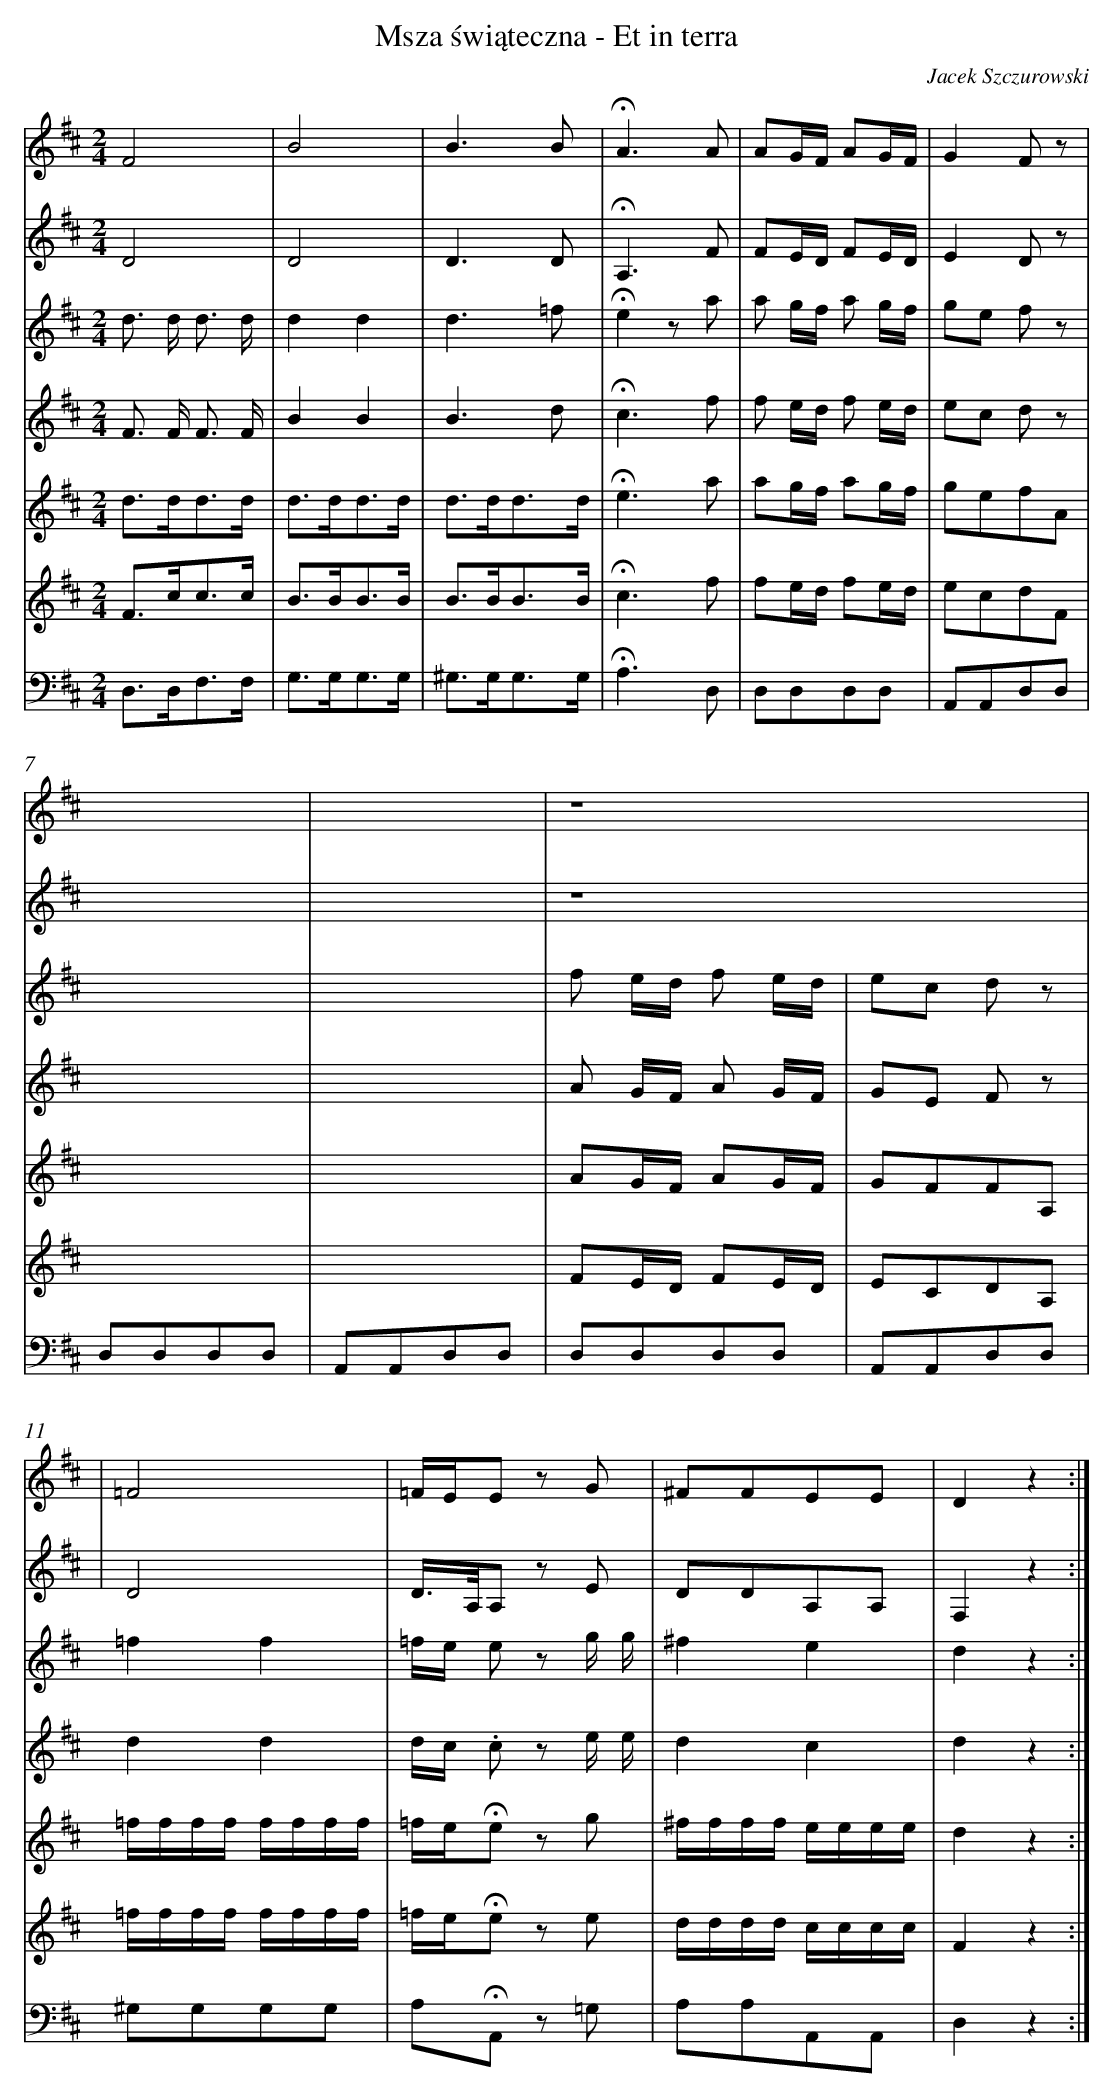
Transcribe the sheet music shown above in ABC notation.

X:1
T: Msza świąteczna - Et in terra
C: Jacek Szczurowski
L: 1/8
M: 2/4
V: 1 clef=treble
V: 2 clef=treble
V: 3
V: 4
V: 5 clef=treble
V: 6 clef=treble
V: 7 clef=bass
K: D
[V:1] F4 |
[V:2] D4 |
[V:3] d> d d3/ d/ |
[V:4] F> F F3/ F/ |
[V:5] d>dd3/d/ |
[V:6] F>cc3/c/ |
[V:7] D,>D,F,3/F,/ |
[V:1] B4 |
[V:2] D4 |
[V:3] d2d2 |
[V:4] B2B2 |
[V:5] d>dd3/d/ |
[V:6] B>BB3/B/ |
[V:7] G,>G,G,3/G,/ |
[V:1] B3B |
[V:2] D3D |
[V:3] d3=f |
[V:4] B3d |
[V:5] d>dd3/d/ |
[V:6] B>BB3/B/ |
[V:7] ^G,>G,G,3/G,/ |
[V:1] !fermata!A3A |
[V:2] !fermata!A,3F |
[V:3] !fermata!e2z a |
[V:4] !fermata!c3f |
[V:5] !fermata!e3a |
[V:6] !fermata!c3f |
[V:7] !fermata!A,3D, |
[V:1] AG/F/ AG/F/ |
[V:2] FE/D/ FE/D/ |
[V:3] a g/f/ a g/f/ |
[V:4] f e/d/ f e/d/ |
[V:5] ag/f/ ag/f/ |
[V:6] fe/d/ fe/d/ |
[V:7] D,D,D,D, |
[V:1] G2F z |
[V:2] E2D z |
[V:3] ge f z |
[V:4] ec d z |
[V:5] gefA |
[V:6] ecdF |
[V:7] A,,A,,D,D, |
[V:1] x4 |
[V:2] x4 |
[V:3] x4 |
[V:4] x4 |
[V:5] x4 |
[V:6] x4 |
[V:7] D,D,D,D, |
[V:1] x4 |
[V:2] x4 |
[V:3] x4 |
[V:4] x4 |
[V:5] x4 |
[V:6] x4 |
[V:7] A,,A,,D,D, |
[V:1] z8 |
[V:2] z8 |
[V:3] f e/d/ f e/d/ |
[V:4] A G/F/ A G/F/ |
[V:5] AG/F/ AG/F/ |
[V:6] FE/D/ FE/D/ |
[V:7] D,D,D,D, |
[V:1]  |
[V:2]  |
[V:3] ec d z |
[V:4] GE F z |
[V:5] GFFA, |
[V:6] ECDA, |
[V:7] A,,A,,D,D, |
[V:1] =F4 |
[V:2] D4 |
[V:3] =f2f2 |
[V:4] d2d2 |
[V:5] =f/f/f/f/ f/f/f/f/ |
[V:6] =f/f/f/f/ f/f/f/f/ |
[V:7] ^G,G,G,G, |
[V:1] =F/E/E z G |
[V:2] D/>A,/A, z E |
[V:3] =f/e/ e z g/ g/ |
[V:4] d/c/ .c z e/ e/ |
[V:5] =f/e/!fermata!e z g |
[V:6] =f/e/!fermata!e z e |
[V:7] A,!fermata!A,, z =G, |
[V:1] ^FFEE |
[V:2] DDA,A, |
[V:3] ^f2e2 |
[V:4] d2c2 |
[V:5] ^f/f/f/f/ e/e/e/e/ |
[V:6] d/d/d/d/ c/c/c/c/ |
[V:7] A,A,A,,A,, |
[V:1] D2z2 :|]
[V:2] F,2z2 :|]
[V:3] d2z2 :|]
[V:4] d2z2 :|]
[V:5] d2z2 :|]
[V:6] F2z2 :|]
[V:7] D,2z2 :|]
